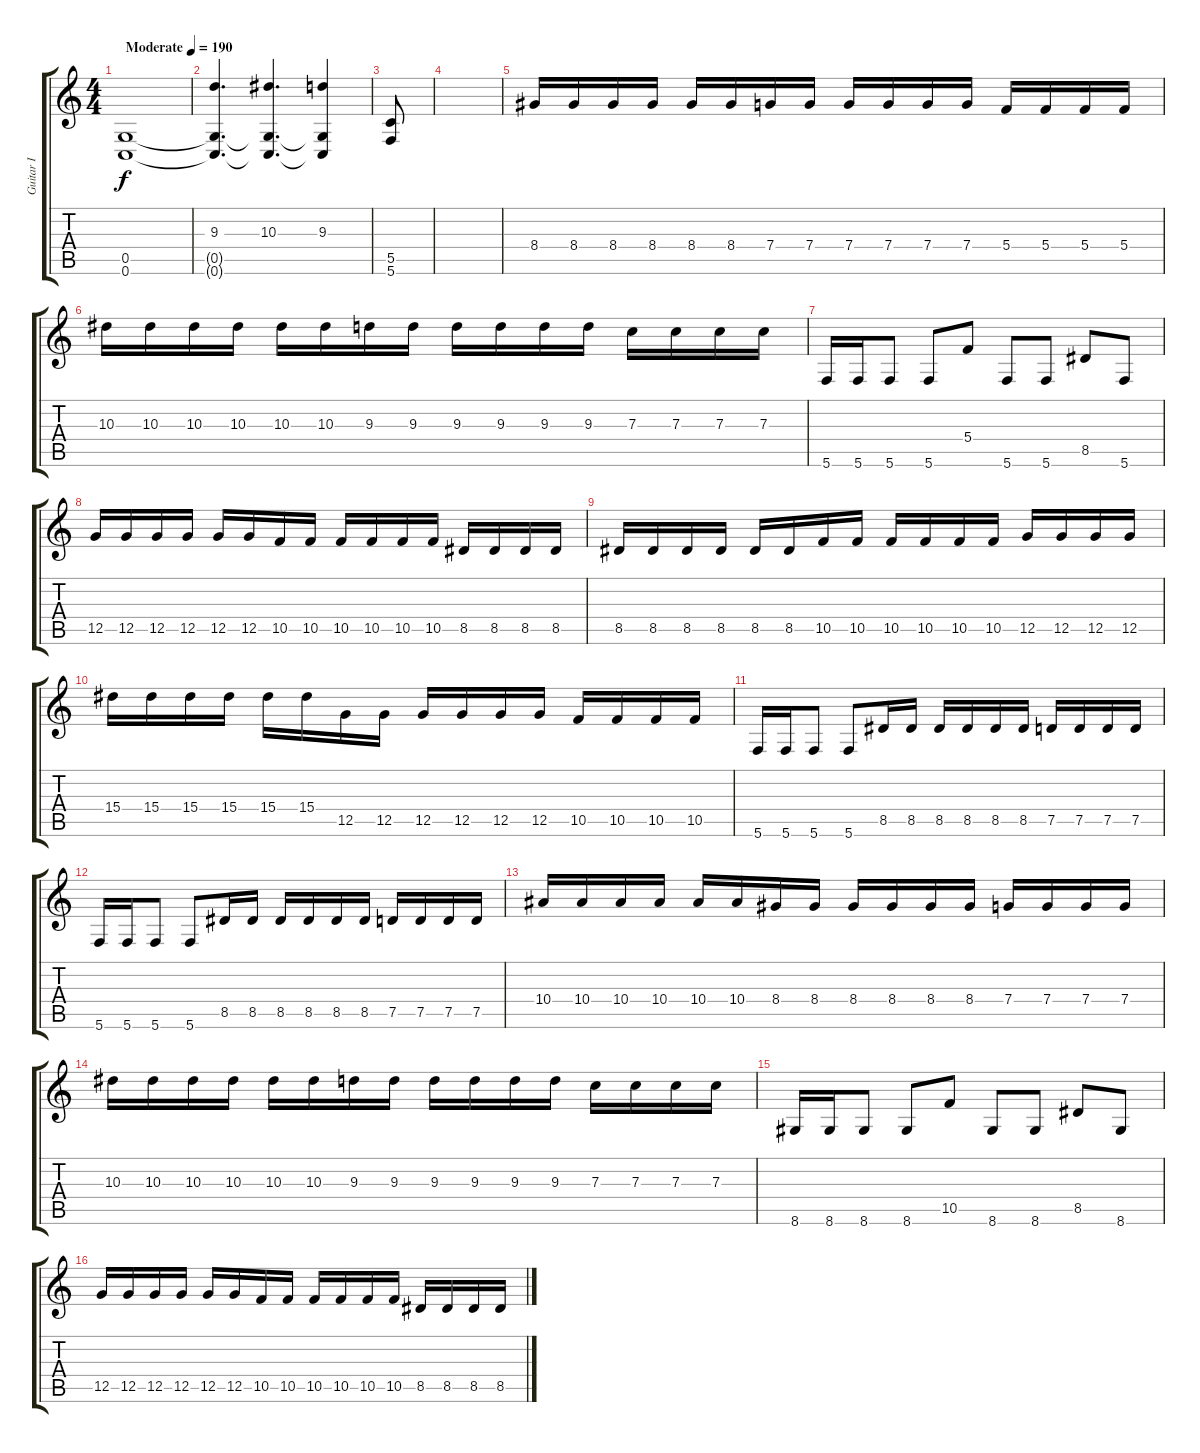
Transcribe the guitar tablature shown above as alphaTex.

\track ("Guitar I" "Guitar I") {instrument distortionguitar}
\staff {score tabs}
\tuning (D4 A3 F3 C3 G2 C2) {hide}
\ts (4 4)
\tempo (190 "Moderate")
\clef g2
\ks c
(0.5 0.6).1{dy f instrument distortionguitar} |
(9.3 0.5{t} 0.6{t}).4{d} (10.3 0.5{t} 0.6{t}).4{d} (9.3 0.5{t} 0.6{t}).4 |
(5.5 5.6).8 |
|
8.4.16 8.4.16 8.4.16 8.4.16 8.4.16 8.4.16 7.4.16 7.4.16 7.4.16 7.4.16 7.4.16 7.4.16 5.4.16 5.4.16 5.4.16 5.4.16 |
10.3.16 10.3.16 10.3.16 10.3.16 10.3.16 10.3.16 9.3.16 9.3.16 9.3.16 9.3.16 9.3.16 9.3.16 7.3.16 7.3.16 7.3.16 7.3.16 |
5.6.16 5.6.16 5.6.8 5.6.8 5.4.8 5.6.8 5.6.8 8.5.8 5.6.8 |
12.5.16 12.5.16 12.5.16 12.5.16 12.5.16 12.5.16 10.5.16 10.5.16 10.5.16 10.5.16 10.5.16 10.5.16 8.5.16 8.5.16 8.5.16 8.5.16 |
8.5.16 8.5.16 8.5.16 8.5.16 8.5.16 8.5.16 10.5.16 10.5.16 10.5.16 10.5.16 10.5.16 10.5.16 12.5.16 12.5.16 12.5.16 12.5.16 |
15.4.16 15.4.16 15.4.16 15.4.16 15.4.16 15.4.16 12.5.16 12.5.16 12.5.16 12.5.16 12.5.16 12.5.16 10.5.16 10.5.16 10.5.16 10.5.16 |
5.6.16 5.6.16 5.6.8 5.6.8 8.5.16 8.5.16 8.5.16 8.5.16 8.5.16 8.5.16 7.5.16 7.5.16 7.5.16 7.5.16 |
5.6.16 5.6.16 5.6.8 5.6.8 8.5.16 8.5.16 8.5.16 8.5.16 8.5.16 8.5.16 7.5.16 7.5.16 7.5.16 7.5.16 |
10.4.16 10.4.16 10.4.16 10.4.16 10.4.16 10.4.16 8.4.16 8.4.16 8.4.16 8.4.16 8.4.16 8.4.16 7.4.16 7.4.16 7.4.16 7.4.16 |
10.3.16 10.3.16 10.3.16 10.3.16 10.3.16 10.3.16 9.3.16 9.3.16 9.3.16 9.3.16 9.3.16 9.3.16 7.3.16 7.3.16 7.3.16 7.3.16 |
8.6.16 8.6.16 8.6.8 8.6.8 10.5.8 8.6.8 8.6.8 8.5.8 8.6.8 |
12.5.16 12.5.16 12.5.16 12.5.16 12.5.16 12.5.16 10.5.16 10.5.16 10.5.16 10.5.16 10.5.16 10.5.16 8.5.16 8.5.16 8.5.16 8.5.16
